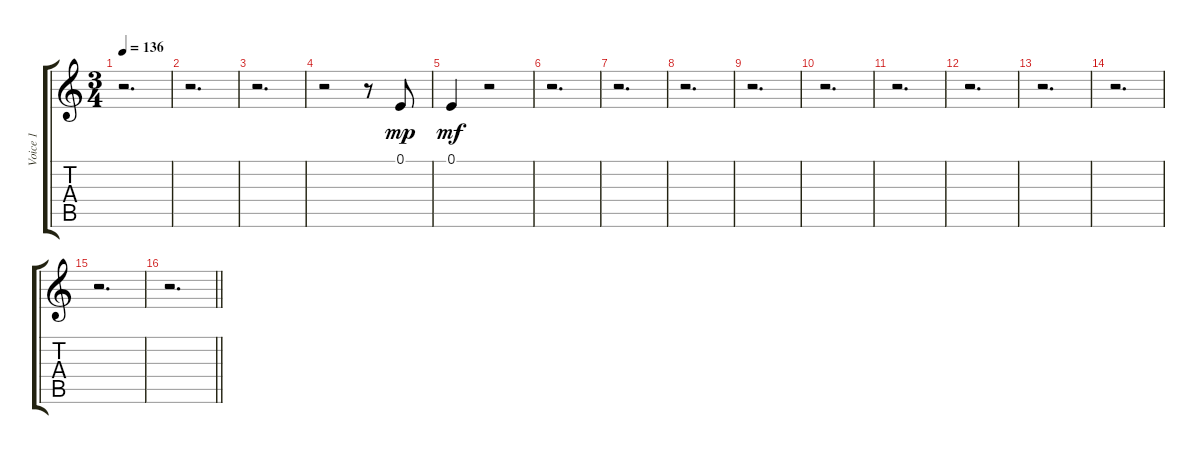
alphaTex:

\track ("Voice 1" "Voice 1") {instrument lead2sawtooth}
\staff {score tabs}
\tuning (E4 B3 G3 D3 A2 E2) {hide}
\ts (3 4)
\tempo 136
\clef g2
\ks c
r.2{d dy mf} |
r.2{d} |
r.2{d} |
r.2 r.8 0.1.8{dy mp} |
0.1.4{dy mf} r.2 |
r.2{d} |
r.2{d} |
r.2{d} |
r.2{d} |
r.2{d} |
r.2{d} |
r.2{d} |
r.2{d} |
r.2{d} |
r.2{d} |
\barLineRight lightlight
r.2{d}
